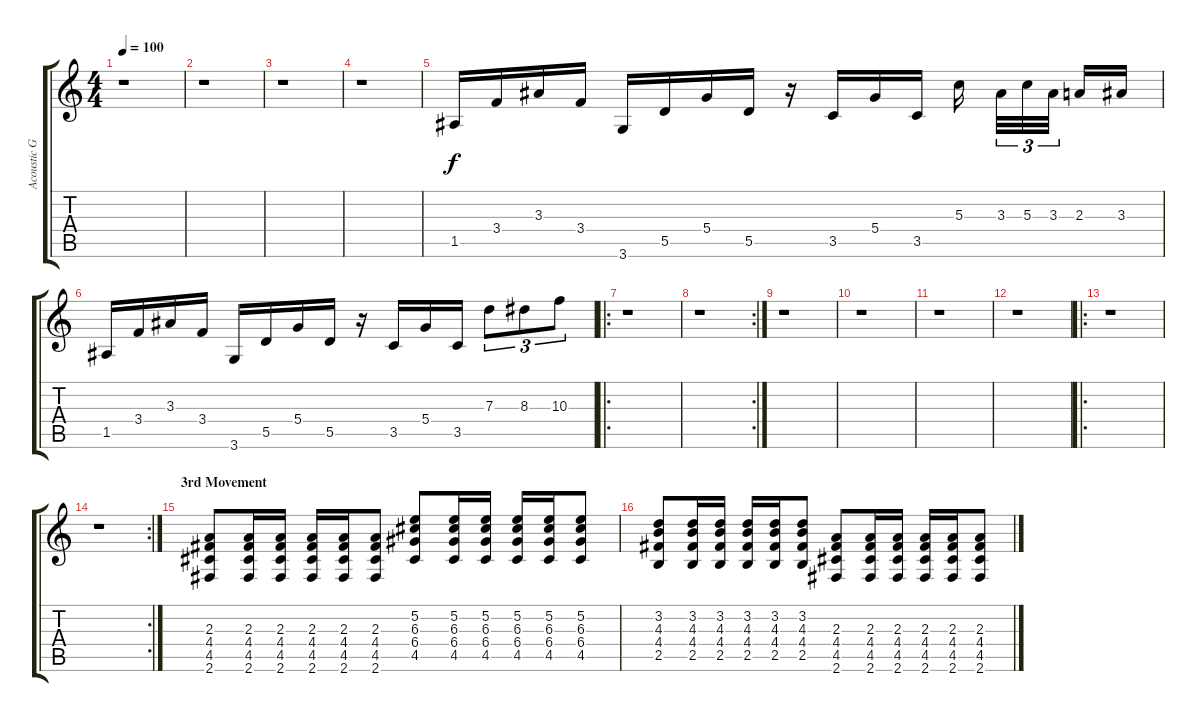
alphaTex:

\track ("Acoustic Guitar" "Acoustic G") {instrument acousticguitarsteel}
\staff {score tabs}
\tuning (E4 B3 G3 D3 A2 E2) {hide}
\ts (4 4)
\tempo 100
\clef g2
\ks c
r.1{dy f} |
r.1 |
r.1 |
r.1 |
1.5.16 3.4.16 3.3.16 3.4.16 3.6.16 5.5.16 5.4.16 5.5.16 r.16 3.5.16 5.4.16 3.5.16 5.3.16 3.3.32{tu (3 2)} 5.3.32{tu (3 2)} 3.3.32{tu (3 2)} 2.3.16 3.3.16 |
1.5.16 3.4.16 3.3.16 3.4.16 3.6.16 5.5.16 5.4.16 5.5.16 r.16 3.5.16 5.4.16 3.5.16 7.3.8{tu (3 2)} 8.3.8{tu (3 2)} 10.3.8{tu (3 2)} |
\ro
r.1 |
\rc 2
r.1 |
r.1 |
r.1 |
r.1 |
r.1 |
\ro
r.1 |
\rc 2
r.1 |
\section ("" "3rd Movement")
(2.3 4.4 4.5 2.6).8 (2.3 4.4 4.5 2.6).16 (2.3 4.4 4.5 2.6).16 (2.3 4.4 4.5 2.6).16 (2.3 4.4 4.5 2.6).16 (2.3 4.4 4.5 2.6).8 (5.2 6.3 6.4 4.5).8 (5.2 6.3 6.4 4.5).16 (5.2 6.3 6.4 4.5).16 (5.2 6.3 6.4 4.5).16 (5.2 6.3 6.4 4.5).16 (5.2 6.3 6.4 4.5).8 |
(3.2 4.3 4.4 2.5).8 (3.2 4.3 4.4 2.5).16 (3.2 4.3 4.4 2.5).16 (3.2 4.3 4.4 2.5).16 (3.2 4.3 4.4 2.5).16 (3.2 4.3 4.4 2.5).8 (2.3 4.4 4.5 2.6).8 (2.3 4.4 4.5 2.6).16 (2.3 4.4 4.5 2.6).16 (2.3 4.4 4.5 2.6).16 (2.3 4.4 4.5 2.6).16 (2.3 4.4 4.5 2.6).8
